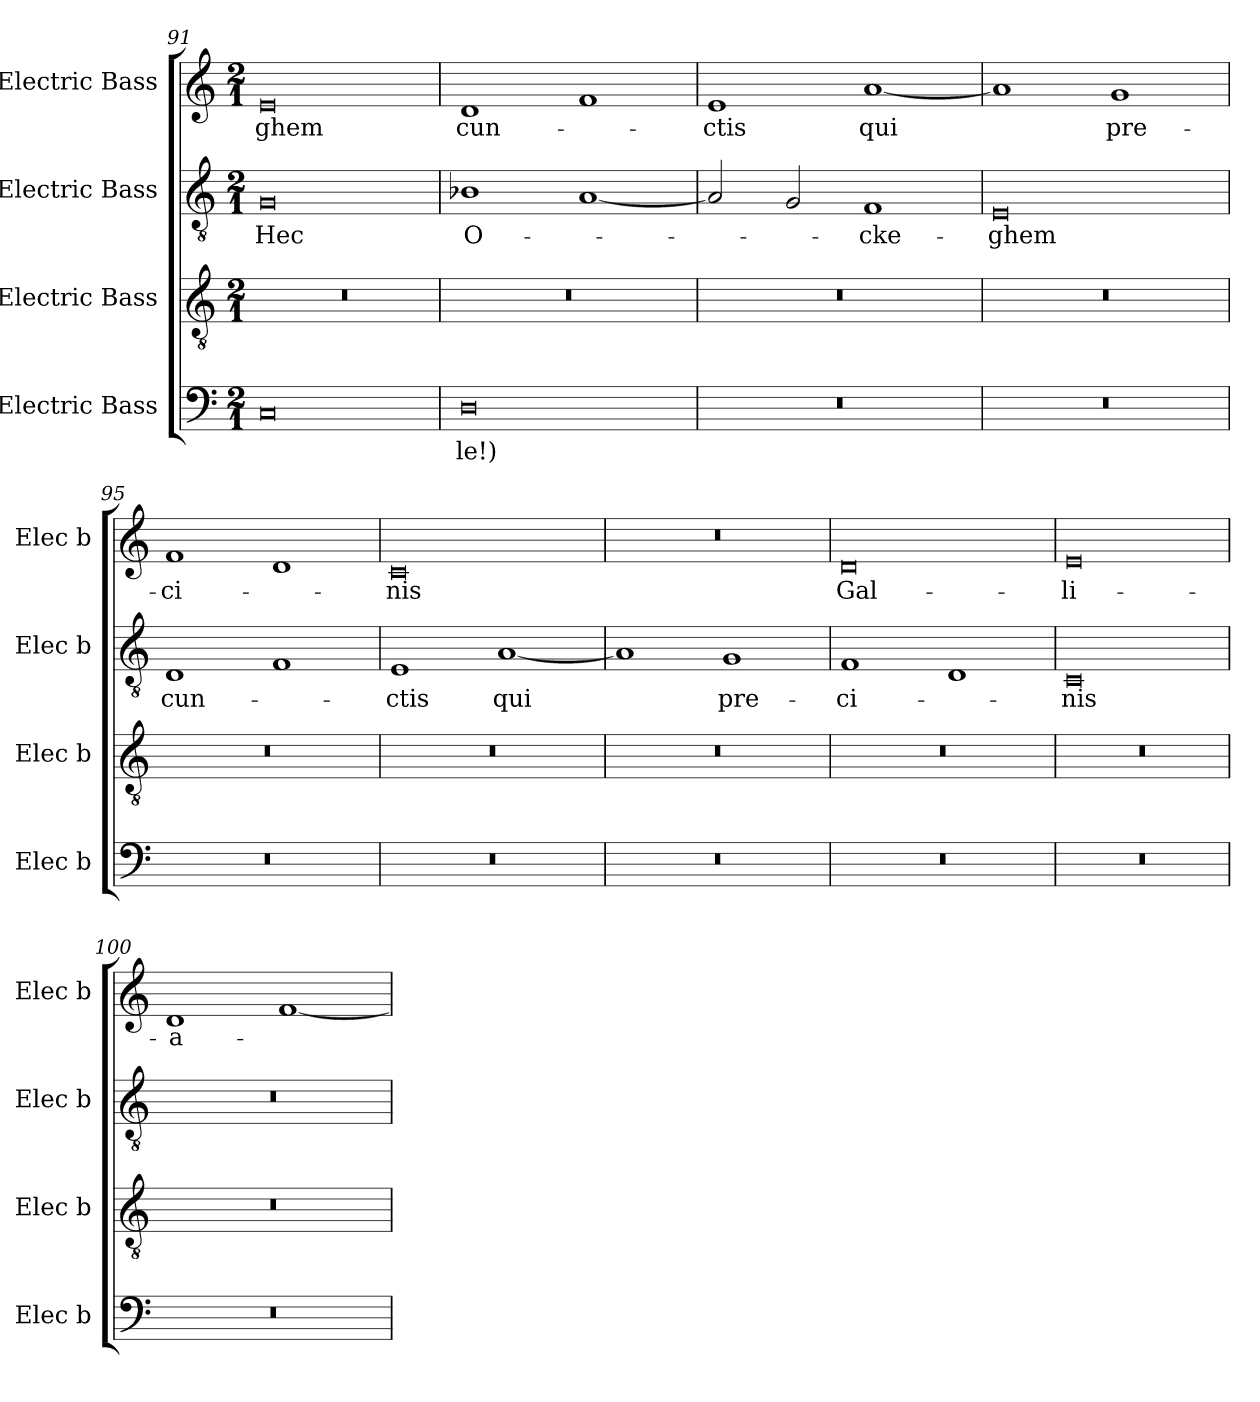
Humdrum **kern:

**kern	**text	**kern	**kern	**text	**kern	**text
*part4	*part4	*part3	*part2	*part2	*part1	*part1
*staff4	*staff4	*staff3	*staff2	*staff2	*staff1	*staff1
*I"Electric Bass	*	*I"Electric Bass	*I"Electric Bass	*	*I"Electric Bass	*
*I'Elec b	*	*I'Elec b	*I'Elec b	*	*I'Elec b	*
*clefF4	*	*clefGv2	*clefGv2	*	*clefG2	*
*M2/1	*	*M2/1	*M2/1	*	*M2/1	*
=91	=91	=91	=91	=91	=91	=91
!	!	!	!	!LO:LY:b	!	!LO:LY:b
0C	.	0r	0G	Hec	0e	-ghem
=92	=92	=92	=92	=92	=92	=92
!	!LO:LY:b	!	!	!LO:LY:b	!	!LO:LY:b
0D	-le!)	0r	1B-X	O-	1d	cun-
.	.	.	[1A	.	1f	.
=93	=93	=93	=93	=93	=93	=93
!	!	!	!	!	!	!LO:LY:b
0r	.	0r	2A/]	.	1e	-ctis
.	.	.	2G/	.	.	.
!	!	!	!	!LO:LY:b	!	!LO:LY:b
.	.	.	1F	-cke-	[1a	qui
!!LO:LB:g=z
=94	=94	=94	=94	=94	=94	=94
!	!	!	!	!LO:LY:b	!	!
0r	.	0r	0E	-ghem	1a]	.
!	!	!	!	!	!	!LO:LY:b
.	.	.	.	.	1g	pre-
=95	=95	=95	=95	=95	=95	=95
!	!	!	!	!LO:LY:b	!	!LO:LY:b
0r	.	0r	1D	cun-	1f	-ci-
.	.	.	1F	.	1d	.
=96	=96	=96	=96	=96	=96	=96
!	!	!	!	!LO:LY:b	!	!LO:LY:b
0r	.	0r	1E	-ctis	0c	-nis
!	!	!	!	!LO:LY:b	!	!
.	.	.	[1A	qui	.	.
=97	=97	=97	=97	=97	=97	=97
0r	.	0r	1A]	.	0r	.
!	!	!	!	!LO:LY:b	!	!
.	.	.	1G	pre-	.	.
=98	=98	=98	=98	=98	=98	=98
!	!	!	!	!LO:LY:b	!	!LO:LY:b
0r	.	0r	1F	-ci-	0d	Gal-
.	.	.	1D	.	.	.
=99	=99	=99	=99	=99	=99	=99
!	!	!	!	!LO:LY:b	!	!LO:LY:b
0r	.	0r	0C	-nis	0e	-li-
=100	=100	=100	=100	=100	=100	=100
!	!	!	!	!	!	!LO:LY:b
0r	.	0r	0r	.	1d	-a-
.	.	.	.	.	[1f	.
=	=	=	=	=	=	=
*-	*-	*-	*-	*-	*-	*-
